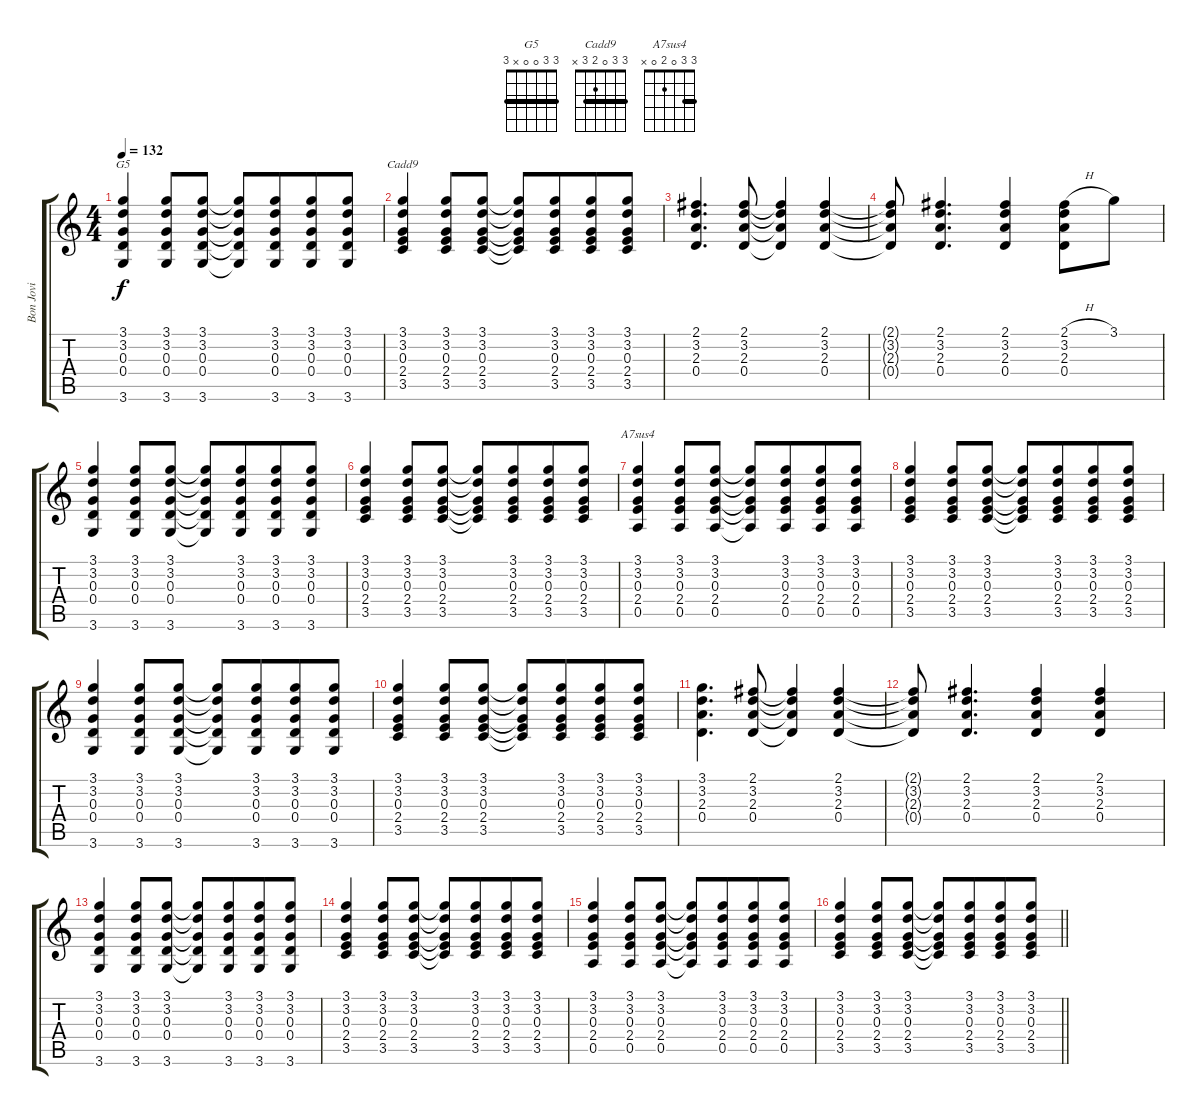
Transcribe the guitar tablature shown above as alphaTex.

\track ("Bon Jovi" "Bon Jovi") {instrument acousticguitarsteel}
\staff {score tabs}
\tuning (E4 B3 G3 D3 A2 E2) {hide}
\chord ("G5" 3 3 0 0 x 3) {barre 3}
\chord ("Cadd9" 3 3 0 2 3 x) {barre 3}
\chord ("A7sus4" 3 3 0 2 0 x) {barre 3}
\ts (4 4)
\tempo 132
\clef g2
\ks c
(3.1 3.2 0.3 0.4 3.6).4{ch "G5" dy f} (3.1 3.2 0.3 0.4 3.6).8 (3.1 3.2 0.3 0.4 3.6).8 (3.1{t} 3.2{t} 0.3{t} 0.4{t} 3.6{t}).8 (3.1 3.2 0.3 0.4 3.6).8{beam merge} (3.1 3.2 0.3 0.4 3.6).8 (3.1 3.2 0.3 0.4 3.6).8 |
(3.1 3.2 0.3 2.4 3.5).4{ch "Cadd9"} (3.1 3.2 0.3 2.4 3.5).8 (3.1 3.2 0.3 2.4 3.5).8 (3.1{t} 3.2{t} 0.3{t} 2.4{t} 3.5{t}).8 (3.1 3.2 0.3 2.4 3.5).8{beam merge} (3.1 3.2 0.3 2.4 3.5).8 (3.1 3.2 0.3 2.4 3.5).8 |
(2.1 3.2 2.3 0.4).4{d} (2.1 3.2 2.3 0.4).8 (2.1{t} 3.2{t} 2.3{t} 0.4{t}).4 (2.1 3.2 2.3 0.4).4 |
(2.1{t} 3.2{t} 2.3{t} 0.4{t}).8 (2.1 3.2 2.3 0.4).4{d} (2.1 3.2 2.3 0.4).4 (2.1{h} 3.2 2.3 0.4).8 3.1.8 |
(3.1 3.2 0.3 0.4 3.6).4 (3.1 3.2 0.3 0.4 3.6).8 (3.1 3.2 0.3 0.4 3.6).8 (3.1{t} 3.2{t} 0.3{t} 0.4{t} 3.6{t}).8 (3.1 3.2 0.3 0.4 3.6).8{beam merge} (3.1 3.2 0.3 0.4 3.6).8 (3.1 3.2 0.3 0.4 3.6).8 |
(3.1 3.2 0.3 2.4 3.5).4 (3.1 3.2 0.3 2.4 3.5).8 (3.1 3.2 0.3 2.4 3.5).8 (3.1{t} 3.2{t} 0.3{t} 2.4{t} 3.5{t}).8 (3.1 3.2 0.3 2.4 3.5).8{beam merge} (3.1 3.2 0.3 2.4 3.5).8 (3.1 3.2 0.3 2.4 3.5).8 |
(3.1 3.2 0.3 2.4 0.5).4{ch "A7sus4"} (3.1 3.2 0.3 2.4 0.5).8 (3.1 3.2 0.3 2.4 0.5).8 (3.1{t} 3.2{t} 0.3{t} 2.4{t} 0.5{t}).8 (3.1 3.2 0.3 2.4 0.5).8{beam merge} (3.1 3.2 0.3 2.4 0.5).8 (3.1 3.2 0.3 2.4 0.5).8 |
(3.1 3.2 0.3 2.4 3.5).4 (3.1 3.2 0.3 2.4 3.5).8 (3.1 3.2 0.3 2.4 3.5).8 (3.1{t} 3.2{t} 0.3{t} 2.4{t} 3.5{t}).8 (3.1 3.2 0.3 2.4 3.5).8{beam merge} (3.1 3.2 0.3 2.4 3.5).8 (3.1 3.2 0.3 2.4 3.5).8 |
(3.1 3.2 0.3 0.4 3.6).4 (3.1 3.2 0.3 0.4 3.6).8 (3.1 3.2 0.3 0.4 3.6).8 (3.1{t} 3.2{t} 0.3{t} 0.4{t} 3.6{t}).8 (3.1 3.2 0.3 0.4 3.6).8{beam merge} (3.1 3.2 0.3 0.4 3.6).8 (3.1 3.2 0.3 0.4 3.6).8 |
(3.1 3.2 0.3 2.4 3.5).4 (3.1 3.2 0.3 2.4 3.5).8 (3.1 3.2 0.3 2.4 3.5).8 (3.1{t} 3.2{t} 0.3{t} 2.4{t} 3.5{t}).8 (3.1 3.2 0.3 2.4 3.5).8{beam merge} (3.1 3.2 0.3 2.4 3.5).8 (3.1 3.2 0.3 2.4 3.5).8 |
(3.1 3.2 2.3 0.4).4{d} (2.1 3.2 2.3 0.4).8 (2.1{t} 3.2{t} 2.3{t} 0.4{t}).4 (2.1 3.2 2.3 0.4).4 |
(2.1{t} 3.2{t} 2.3{t} 0.4{t}).8 (2.1 3.2 2.3 0.4).4{d} (2.1 3.2 2.3 0.4).4 (2.1 3.2 2.3 0.4).4 |
(3.1 3.2 0.3 0.4 3.6).4 (3.1 3.2 0.3 0.4 3.6).8 (3.1 3.2 0.3 0.4 3.6).8 (3.1{t} 3.2{t} 0.3{t} 0.4{t} 3.6{t}).8 (3.1 3.2 0.3 0.4 3.6).8{beam merge} (3.1 3.2 0.3 0.4 3.6).8 (3.1 3.2 0.3 0.4 3.6).8 |
(3.1 3.2 0.3 2.4 3.5).4 (3.1 3.2 0.3 2.4 3.5).8 (3.1 3.2 0.3 2.4 3.5).8 (3.1{t} 3.2{t} 0.3{t} 2.4{t} 3.5{t}).8 (3.1 3.2 0.3 2.4 3.5).8{beam merge} (3.1 3.2 0.3 2.4 3.5).8 (3.1 3.2 0.3 2.4 3.5).8 |
(3.1 3.2 0.3 2.4 0.5).4 (3.1 3.2 0.3 2.4 0.5).8 (3.1 3.2 0.3 2.4 0.5).8 (3.1{t} 3.2{t} 0.3{t} 2.4{t} 0.5{t}).8 (3.1 3.2 0.3 2.4 0.5).8{beam merge} (3.1 3.2 0.3 2.4 0.5).8 (3.1 3.2 0.3 2.4 0.5).8 |
\barLineRight lightlight
(3.1 3.2 0.3 2.4 3.5).4 (3.1 3.2 0.3 2.4 3.5).8 (3.1 3.2 0.3 2.4 3.5).8 (3.1{t} 3.2{t} 0.3{t} 2.4{t} 3.5{t}).8 (3.1 3.2 0.3 2.4 3.5).8{beam merge} (3.1 3.2 0.3 2.4 3.5).8 (3.1 3.2 0.3 2.4 3.5).8
